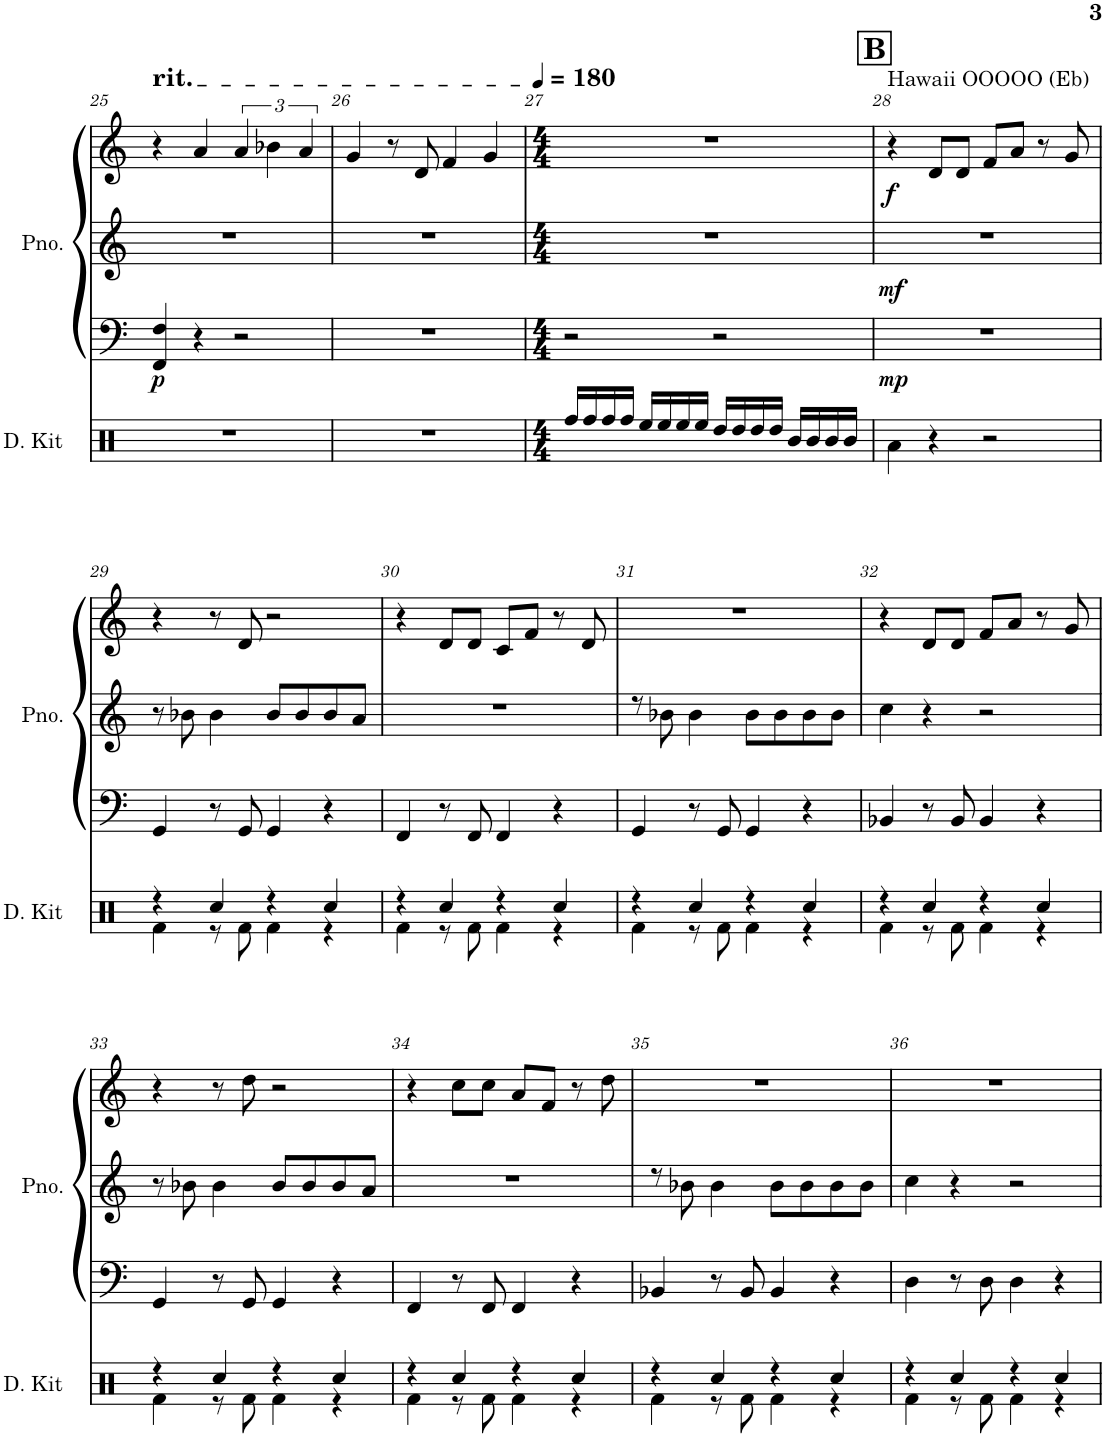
**kern	**kern	**kern	**kern	**dynam
*part2	*part1	*part1	*part1	*part1
*staff4	*staff3	*staff2	*staff1	*staff1/2/3
*I"Drum Kit	*I"Piano	*	*	*
*I'D. Kit	*I'Pno.	*	*	*
!!LO:PB:g=z
*clefX	*clefF4	*clefG2	*clefG2	*
*k[]	*k[]	*k[]	*k[]	*
*M4/4	*M4/4	*M4/4	*M4/4	*
=25	=25	=25	=25	=25
!	!	!	!LO:TX:a:t=rit.	!
!	!	!	!	!LO:DY:b=3
1r	4FF/ 4F/	1r	4r	p
.	4r	.	4a/	.
.	2r	.	6a/	.
.	.	.	6b-X\	.
.	.	.	6a/	.
=26	=26	=26	=26	=26
1r	1r	1r	4g/	.
.	.	.	8r	.
.	.	.	8d/	.
.	.	.	4f/	.
.	.	.	4g/	.
=27	=27	=27	=27	=27
*	*k[]	*k[]	*k[]	*
*M4/4	*M4/4	*M4/4	*M4/4	*
*	*	*	*MM180	*
16Rff/LL	2r	1r	1r	.
16Rff/	.	.	.	.
16Rff/	.	.	.	.
16Rff/JJ	.	.	.	.
16Ree/LL	.	.	.	.
16Ree/	.	.	.	.
16Ree/	.	.	.	.
16Ree/JJ	.	.	.	.
16Rdd/LL	2r	.	.	.
16Rdd/	.	.	.	.
16Rdd/	.	.	.	.
16Rdd/JJ	.	.	.	.
16R/LL	.	.	.	.
16R/	.	.	.	.
16R/	.	.	.	.
16R/JJ	.	.	.	.
!!LO:REH:place=s1:a:B:cj:fs=14:t=B
=28	=28	=28	=28	=28
*	*k[]	*k[]	*k[]	*
!	!	!	!LO:TX:a:t=Hawaii OOOOO (Eb)	!
!	!	!	!	!LO:DY:b=3
!	!	!	!	!LO:DY:n=1:b=2
!	!	!	!	!LO:DY:n=2:b
4Ra\	1r	1r	4r	mp mf f
4r	.	.	8d/L	.
.	.	.	8d/J	.
2r	.	.	8f/L	.
.	.	.	8a/J	.
.	.	.	8r	.
.	.	.	8g/	.
!!LO:LB:g=z
=29	=29	=29	=29	=29
*^	*	*	*	*
4r	4Rf\	4GG/	8r	4r	.
.	.	.	8b-X\	.	.
4Rcc/	8r	8r	4b-\	8r	.
.	8Rf\	8GG/	.	8d/	.
4r	4Rf\	4GG/	8b-/L	2r	.
.	.	.	8b-/	.	.
4Rcc/	4r	4r	8b-/	.	.
.	.	.	8a/J	.	.
=30	=30	=30	=30	=30	=30
4r	4Rf\	4FF/	1r	4r	.
4Rcc/	8r	8r	.	8d/L	.
.	8Rf\	8FF/	.	8d/J	.
4r	4Rf\	4FF/	.	8c/L	.
.	.	.	.	8f/J	.
4Rcc/	4r	4r	.	8r	.
.	.	.	.	8d/	.
=31	=31	=31	=31	=31	=31
4r	4Rf\	4GG/	8rdd	1r	.
.	.	.	8b-X\	.	.
4Rcc/	8r	8r	4b-\	.	.
.	8Rf\	8GG/	.	.	.
4r	4Rf\	4GG/	8b-\L	.	.
.	.	.	8b-\	.	.
4Rcc/	4r	4r	8b-\	.	.
.	.	.	8b-\J	.	.
=32	=32	=32	=32	=32	=32
4r	4Rf\	4BB-X/	4cc\	4r	.
4Rcc/	8r	8r	4r	8d/L	.
.	8Rf\	8BB-/	.	8d/J	.
4r	4Rf\	4BB-/	2r	8f/L	.
.	.	.	.	8a/J	.
4Rcc/	4r	4r	.	8r	.
.	.	.	.	8g/	.
!!LO:LB:g=z
=33	=33	=33	=33	=33	=33
4r	4Rf\	4GG/	8r	4r	.
.	.	.	8b-X\	.	.
4Rcc/	8r	8r	4b-\	8r	.
.	8Rf\	8GG/	.	8dd\	.
4r	4Rf\	4GG/	8b-/L	2r	.
.	.	.	8b-/	.	.
4Rcc/	4r	4r	8b-/	.	.
.	.	.	8a/J	.	.
=34	=34	=34	=34	=34	=34
4r	4Rf\	4FF/	1r	4r	.
4Rcc/	8r	8r	.	8cc\L	.
.	8Rf\	8FF/	.	8cc\J	.
4r	4Rf\	4FF/	.	8a/L	.
.	.	.	.	8f/J	.
4Rcc/	4r	4r	.	8r	.
.	.	.	.	8dd\	.
=35	=35	=35	=35	=35	=35
4r	4Rf\	4BB-X/	8rdd	1r	.
.	.	.	8b-X\	.	.
4Rcc/	8r	8r	4b-\	.	.
.	8Rf\	8BB-/	.	.	.
4r	4Rf\	4BB-/	8b-\L	.	.
.	.	.	8b-\	.	.
4Rcc/	4r	4r	8b-\	.	.
.	.	.	8b-\J	.	.
=36	=36	=36	=36	=36	=36
4r	4Rf\	4D\	4cc\	1r	.
4Rcc/	8r	8r	4r	.	.
.	8Rf\	8D\	.	.	.
4r	4Rf\	4D\	2r	.	.
4Rcc/	4r	4r	.	.	.
*v	*v	*	*	*	*
=	=	=	=	=
*-	*-	*-	*-	*-
